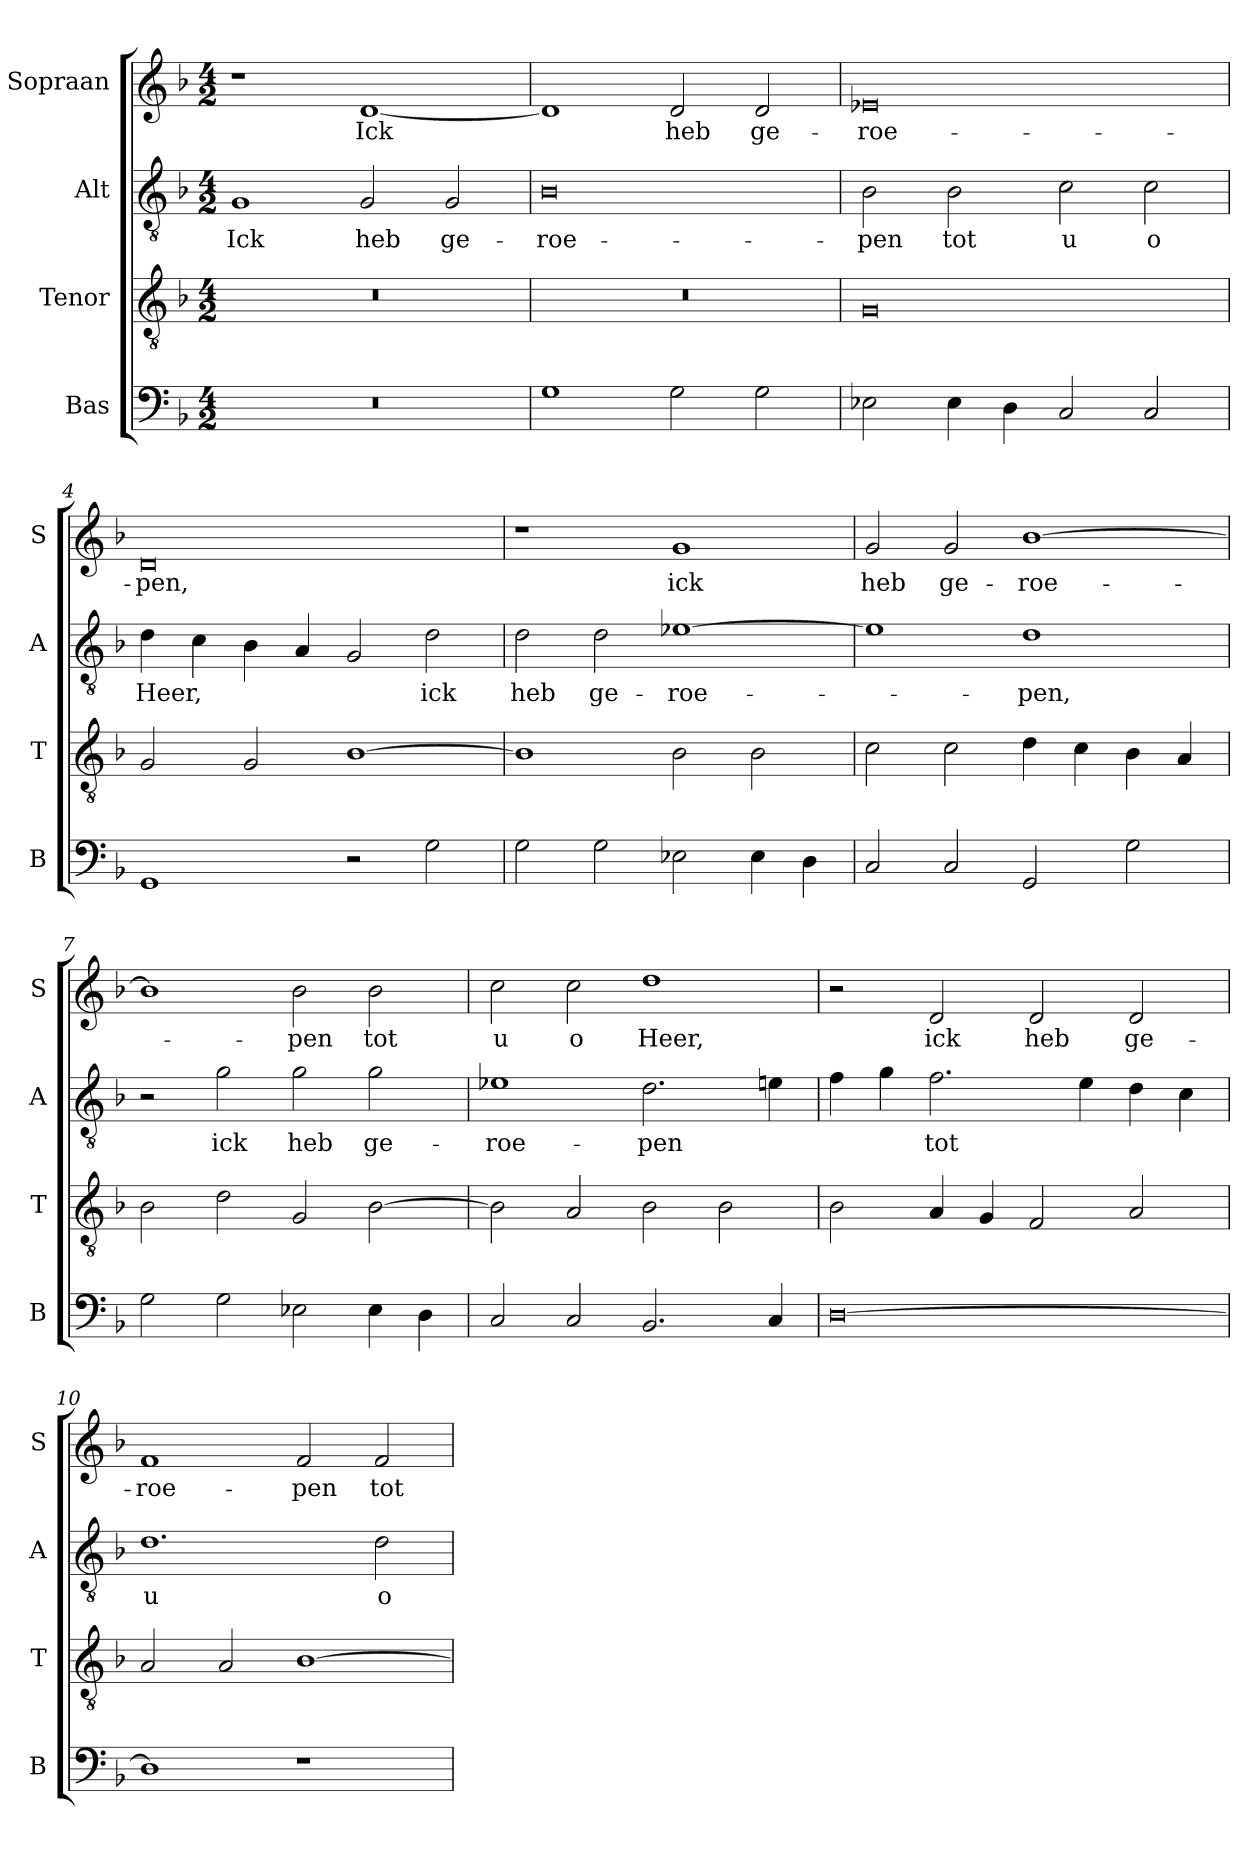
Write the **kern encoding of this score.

**kern	**kern	**kern	**text	**kern	**text
*part4	*part3	*part2	*part2	*part1	*part1
*staff4	*staff3	*staff2	*staff2	*staff1	*staff1
*I"Bas	*I"Tenor	*I"Alt	*	*I"Sopraan	*
*I'B	*I'T	*I'A	*	*I'S	*
*clefF4	*clefGv2	*clefGv2	*	*clefG2	*
*k[b-]	*k[b-]	*k[b-]	*	*k[b-]	*
*F:	*F:	*F:	*	*F:	*
*M4/2	*M4/2	*M4/2	*	*M4/2	*
=1	=1	=1	=1	=1	=1
!	!	!	!LO:LY:b	!	!
0r	0r	1G	Ick	1r	.
!	!	!	!LO:LY:b	!	!LO:LY:b
.	.	2G/	heb	[1d	Ick
!	!	!	!LO:LY:b	!	!
.	.	2G/	ge-	.	.
=2	=2	=2	=2	=2	=2
!	!	!	!LO:LY:b	!	!
1G	0r	0B-	-roe-	1d]	.
!	!	!	!	!	!LO:LY:b
2G\	.	.	.	2d/	heb
!	!	!	!	!	!LO:LY:b
2G\	.	.	.	2d/	ge-
=3	=3	=3	=3	=3	=3
!	!	!	!LO:LY:b	!	!LO:LY:b
2E-X\	0G	2B-\	-pen	0e-X	-roe-
!	!	!	!LO:LY:b	!	!
4E-\	.	2B-\	tot	.	.
4D\	.	.	.	.	.
!	!	!	!LO:LY:b	!	!
2C/	.	2c\	u	.	.
!	!	!	!LO:LY:b	!	!
2C/	.	2c\	o	.	.
=4	=4	=4	=4	=4	=4
!	!	!	!LO:LY:b	!	!LO:LY:b
1GG	2G/	4d\	Heer,	0d	-pen,
.	.	4c\	.	.	.
.	2G/	4B-\	.	.	.
.	.	4A/	.	.	.
2r	[1B-	2G/	.	.	.
!	!	!	!LO:LY:b	!	!
2G\	.	2d\	ick	.	.
=5	=5	=5	=5	=5	=5
!	!	!	!LO:LY:b	!	!
2G\	1B-]	2d\	heb	1r	.
!	!	!	!LO:LY:b	!	!
2G\	.	2d\	ge-	.	.
!	!	!	!LO:LY:b	!	!LO:LY:b
2E-X\	2B-\	[1e-X	-roe-	1g	ick
4E-\	2B-\	.	.	.	.
4D\	.	.	.	.	.
!!LO:LB:g=z
=6	=6	=6	=6	=6	=6
!	!	!	!	!	!LO:LY:b
2C/	2c\	1e-]	.	2g/	heb
!	!	!	!	!	!LO:LY:b
2C/	2c\	.	.	2g/	ge-
!	!	!	!LO:LY:b	!	!LO:LY:b
2GG/	4d\	1d	-pen,	[1b-	-roe-
.	4c\	.	.	.	.
2G\	4B-\	.	.	.	.
.	4A/	.	.	.	.
=7	=7	=7	=7	=7	=7
2G\	2B-\	2r	.	1b-]	.
!	!	!	!LO:LY:b	!	!
2G\	2d\	2g\	ick	.	.
!	!	!	!LO:LY:b	!	!LO:LY:b
2E-X\	2G/	2g\	heb	2b-\	-pen
!	!	!	!LO:LY:b	!	!LO:LY:b
4E-\	[2B-\	2g\	ge-	2b-\	tot
4D\	.	.	.	.	.
=8	=8	=8	=8	=8	=8
!	!	!	!LO:LY:b	!	!LO:LY:b
2C/	2B-\]	1e-X	-roe-	2cc\	u
!	!	!	!	!	!LO:LY:b
2C/	2A/	.	.	2cc\	o
!	!	!	!LO:LY:b	!	!LO:LY:b
2.BB-/	2B-\	2.d\	-pen	1dd	Heer,
.	2B-\	.	.	.	.
4C/	.	4en\	.	.	.
=9	=9	=9	=9	=9	=9
[0D	2B-\	4f\	.	2r	.
.	.	4g\	.	.	.
!	!	!	!LO:LY:b	!	!LO:LY:b
.	4A/	2.f\	tot	2d/	ick
.	4G/	.	.	.	.
!	!	!	!	!	!LO:LY:b
.	2F/	.	.	2d/	heb
.	.	4e\	.	.	.
!	!	!	!	!	!LO:LY:b
.	2A/	4d\	.	2d/	ge-
.	.	4c\	.	.	.
!!LO:LB:g=z
=10	=10	=10	=10	=10	=10
!	!	!	!LO:LY:b	!	!LO:LY:b
1D]	2A/	1.d	u	1f	-roe-
.	2A/	.	.	.	.
!	!	!	!	!	!LO:LY:b
1r	[1B-	.	.	2f/	-pen
!	!	!	!LO:LY:b	!	!LO:LY:b
.	.	2d\	o	2f/	tot
=	=	=	=	=	=
*-	*-	*-	*-	*-	*-
